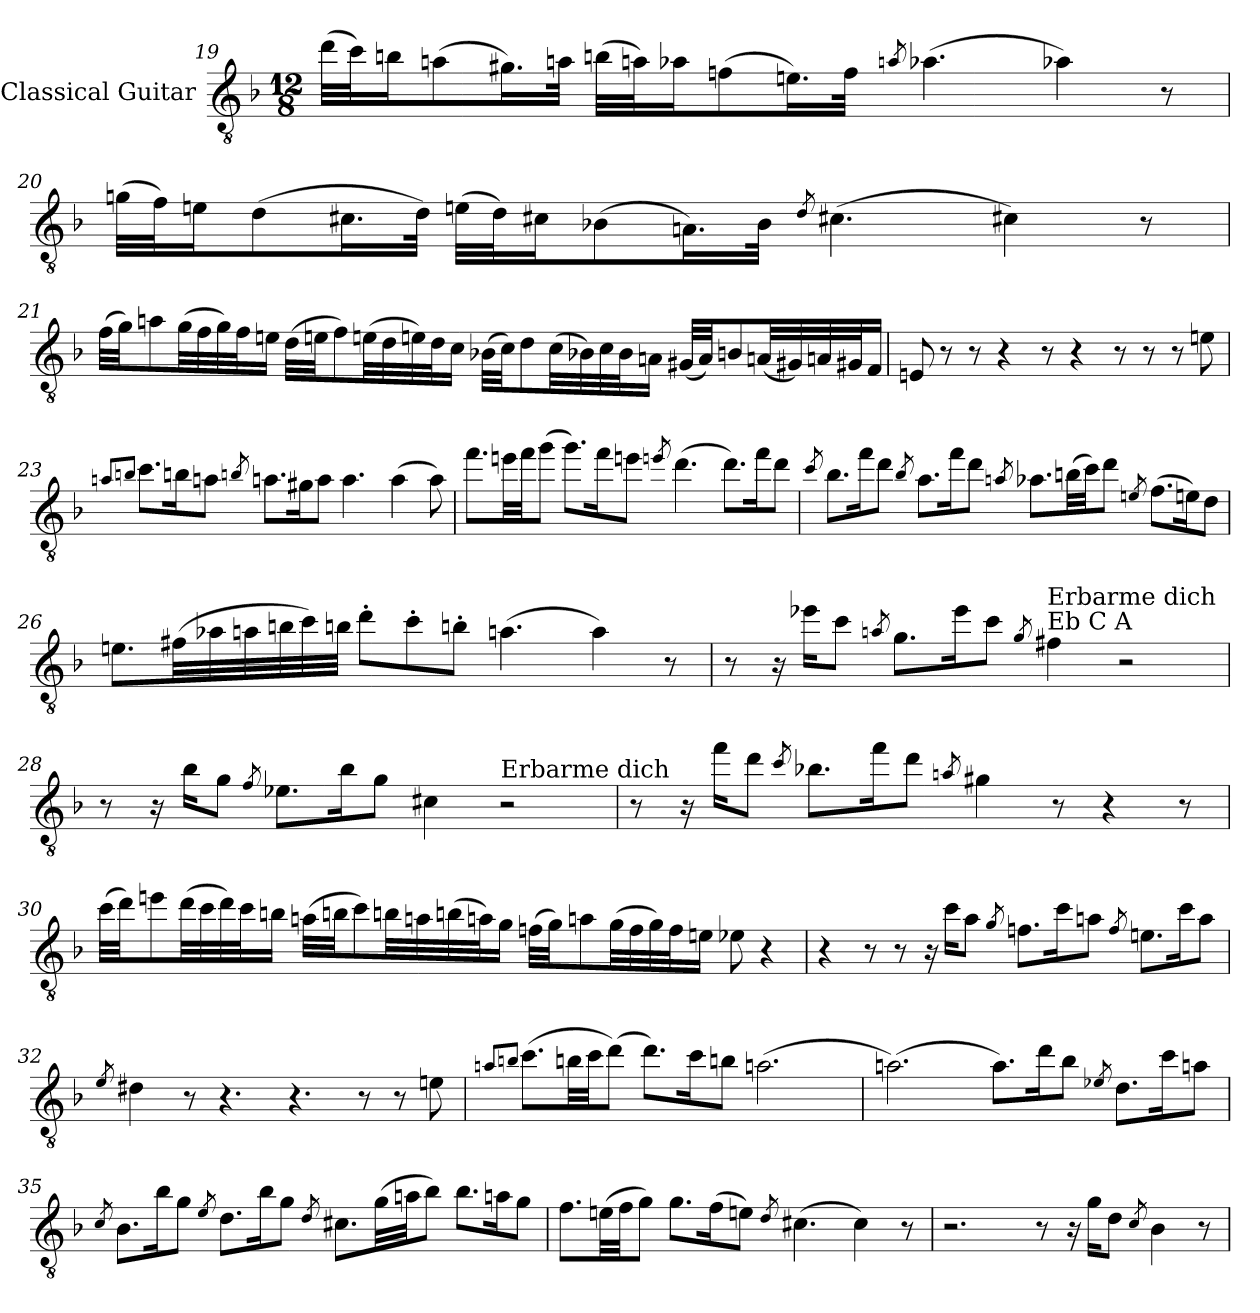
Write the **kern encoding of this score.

**kern
*part1
*staff1
*I"Classical Guitar
*I'Guit.
!!LO:LB:g=z
*clefGv2
*k[b-]
*M12/8
=19
(32dd\LLL
32cc\J)
16bn\J
(8an\
16.g#X\L)
32an\JJk
(32bn\LLL
32an\J)
16a-X\J
(8fn\
16.en\L)
32f\JJk
8qan/
(4.a-X\
4a-X\)
8r
!!LO:LB:g=z
=20
(32gn\LLL
32f\J)
16en\J
(8d\
16.c#X\L
32d\JJk)
(32en\LLL
32d\J)
16c#X\J
(8B-X\
16.An\L)
32B-\JJk
8qd/
(4.c#X\
4c#X\)
8r
!!LO:LB:g=z
=21
(32f\LLL
32g\JJ)
8an\
(32g\LL
32f\
32g\)
32f\J
16en\JJ
(32d\LLL
32en\JJ
8f\)
(32en\LL
32d\
32en\)
32d\J
16c\JJ
(32B-X\LLL
32c\JJ)
8d\
(32c\LL
32B-X\)
32c\
32B-\J
16An\JJ
(32G#X/LLL
32A/JJ)
8Bn/
(32An/LL
32G#X/)
32An/
32G#X/J
16F/JJ
!!LO:LB:g=z
=22
8En/
8r
8r
4r
8r
4r
8r
8r
8r
8en\
=23
8qan/L
8qbn/J
8.cc\L
16bn\K
8an\J
8qbn/
8.an\L
16g#X\K
8a\J
4.a\
(4a\
8a\)
!!LO:LB:g=z
=24
8.ff\L
32een\LL
32ff\JJ
(8gg\J
8.gg\L)
16ff\K
8een\J
8qeen/
(4.dd\
8.dd\L)
16ff\K
8dd\J
!!LO:LB:g=z
=25
8qcc/
8.b-\L
16ff\K
8dd\J
8qb-/
8.a\L
16ff\K
8dd\J
8qan/
8.a-X\L
(32bn\LL
32cc\JJ)
8dd\J
8qen/
(8.f\L
16en\K)
8d\J
!!LO:LB:g=z
=26
8.en\L
(32f#X\LL
32a-X\
32an\
32bn\
32cc\)
32bn\JJJ
8dd'\L
8cc'\
8bn'\J
(4.an\
4a\)
8r
!!LO:PB:g=z
=27
8r
16r
16ee-X\KL
8cc\J
8qan/
8.g\L
16ee-\K
8cc\J
8qg/
!LO:TX:a:t=Eb C A
!LO:TX:a:t=Erbarme dich
4f#X\
2r
=28
8r
16r
16b-\KL
8g\J
8qf/
8.e-X\L
16b-\K
8g\J
4c#X\
!LO:TX:a:t=Erbarme dich
2r
!!LO:LB:g=z
=29
8r
16r
16ff\KL
8dd\J
8qcc/
8.b-X\L
16ff\K
8dd\J
8qan/
4g#X\
8r
4r
8r
!!LO:LB:g=z
=30
(32cc\LLL
32dd\JJ)
8een\
(32dd\LL
32cc\
32dd\)
32cc\J
16bn\JJ
(32an\LLL
32bn\JJ
8cc\)
32bn\LL
32an\
(32bn\
32an\J)
16g\JJ
(32fn\LLL
32g\JJ)
8an\
(32g\LL
32f\
32g\)
32f\J
16en\JJ
8e-X\
4r
!!LO:LB:g=z
=31
4r
8r
8r
16r
16cc\KL
8a\J
8qg/
8.fn\L
16cc\K
8an\J
8qf/
8.en\L
16cc\K
8a\J
=32
8qe/
4d#X\
8r
4.r
4.r
8r
8r
8en\
!!LO:LB:g=z
=33
8qan/L
8qbn/J
(8.cc\L
32bn\LL
32cc\JJ
(8dd\J)
8.dd\L)
16cc\K
8bn\J
(2.an\
=34
(2.an\)
8.a\L)
16dd\K
8b-\J
8qe-X/
8.d\L
16cc\K
8an\J
!!LO:LB:g=z
=35
8qc/
8.B-\L
16b-\K
8g\J
8qe/
8.d\L
16b-\K
8g\J
8qd/
8.c#X\L
(32g\LL
32an\JJ
8b-\J)
8.b-\L
16an\K
8g\J
!!LO:LB:g=z
=36
8.f\L
(32en\LL
32f\JJ
8g\J)
8.g\L
(16f\K
8en\J)
8qd/
(4.c#X\
4c#\)
8r
=37
2.r
8r
16r
16g\KL
8d\J
8qc/
4B-\
8r
=
*-
